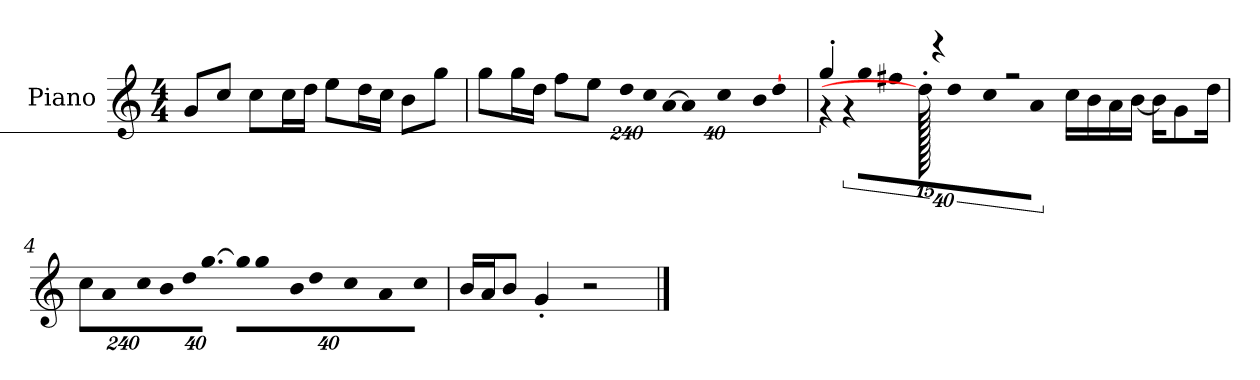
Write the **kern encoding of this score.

**kern
*part1
*staff1
*I"Piano
*I'P-no
*clefG2
*k[]
*M4/4
*MM90
=1
8g/L
8cc/J
8cc\L
16cc\L
16dd\JJ
8ee\L
16dd\L
16cc\JJ
8b\L
8gg\J
=2
8gg\L
16gg\L
16dd\JJ
8ff\L
8ee\J
*Xbrackettup
!LO:N:vis=16
1920%137dd\LL
!LO:N:vis=32
640%23cc\L
!LO:N:vis=32
[640%23a\JJ
!LO:N:vis=8
960%137a\]
!LO:N:vis=16
1920%137cc\L
!LO:N:vis=32
640%23b\K
[384%41dd\J
=3
*^
*	*brackettup
!	!LO:N:vis=16
4gg'/	1920%137r
!	!LO:N:vis=32
.	640%23r
!	!LO:N:vis=32
.	640%23gg\KLL
!	!LO:N:vis=16
.	1920%137ff#X\
!	!LO:N:vis=16
.	1920%137dd\
1920dd'\]	.
4r	.
!	!LO:N:vis=16
.	1920%137cc\J
!	!LO:N:vis=8
.	960%137a\J
.	16cc\LL
2r	.
.	16b\
.	16a\
.	[16b\JJ
.	16b\KL]
.	8g\
.	16dd\Jk
.	1920ryy
*v	*v
!!LO:LB:g=z
=4
*Xbrackettup
*^
!LO:N:vis=16	!
*v	*v
1920%137cc\KL
!LO:N:vis=8
960%137a\
!LO:N:vis=16
1920%137cc\L
!LO:N:vis=16
1920%137b\
!LO:N:vis=32
640%23dd\K
!LO:N:vis=16.
[960%103gg\JJ
!LO:N:vis=32
640%23gg\KLL]
!LO:N:vis=16
1920%137gg\
!LO:N:vis=32
640%23b\K
!LO:N:vis=16
1920%137dd\
!LO:N:vis=16
1920%137cc\J
!LO:N:vis=8
960%137a\
!LO:N:vis=16
1920%137cc\Jk
=5
16b/LL
16a/J
8b/J
4g'/
2r
==
*-
